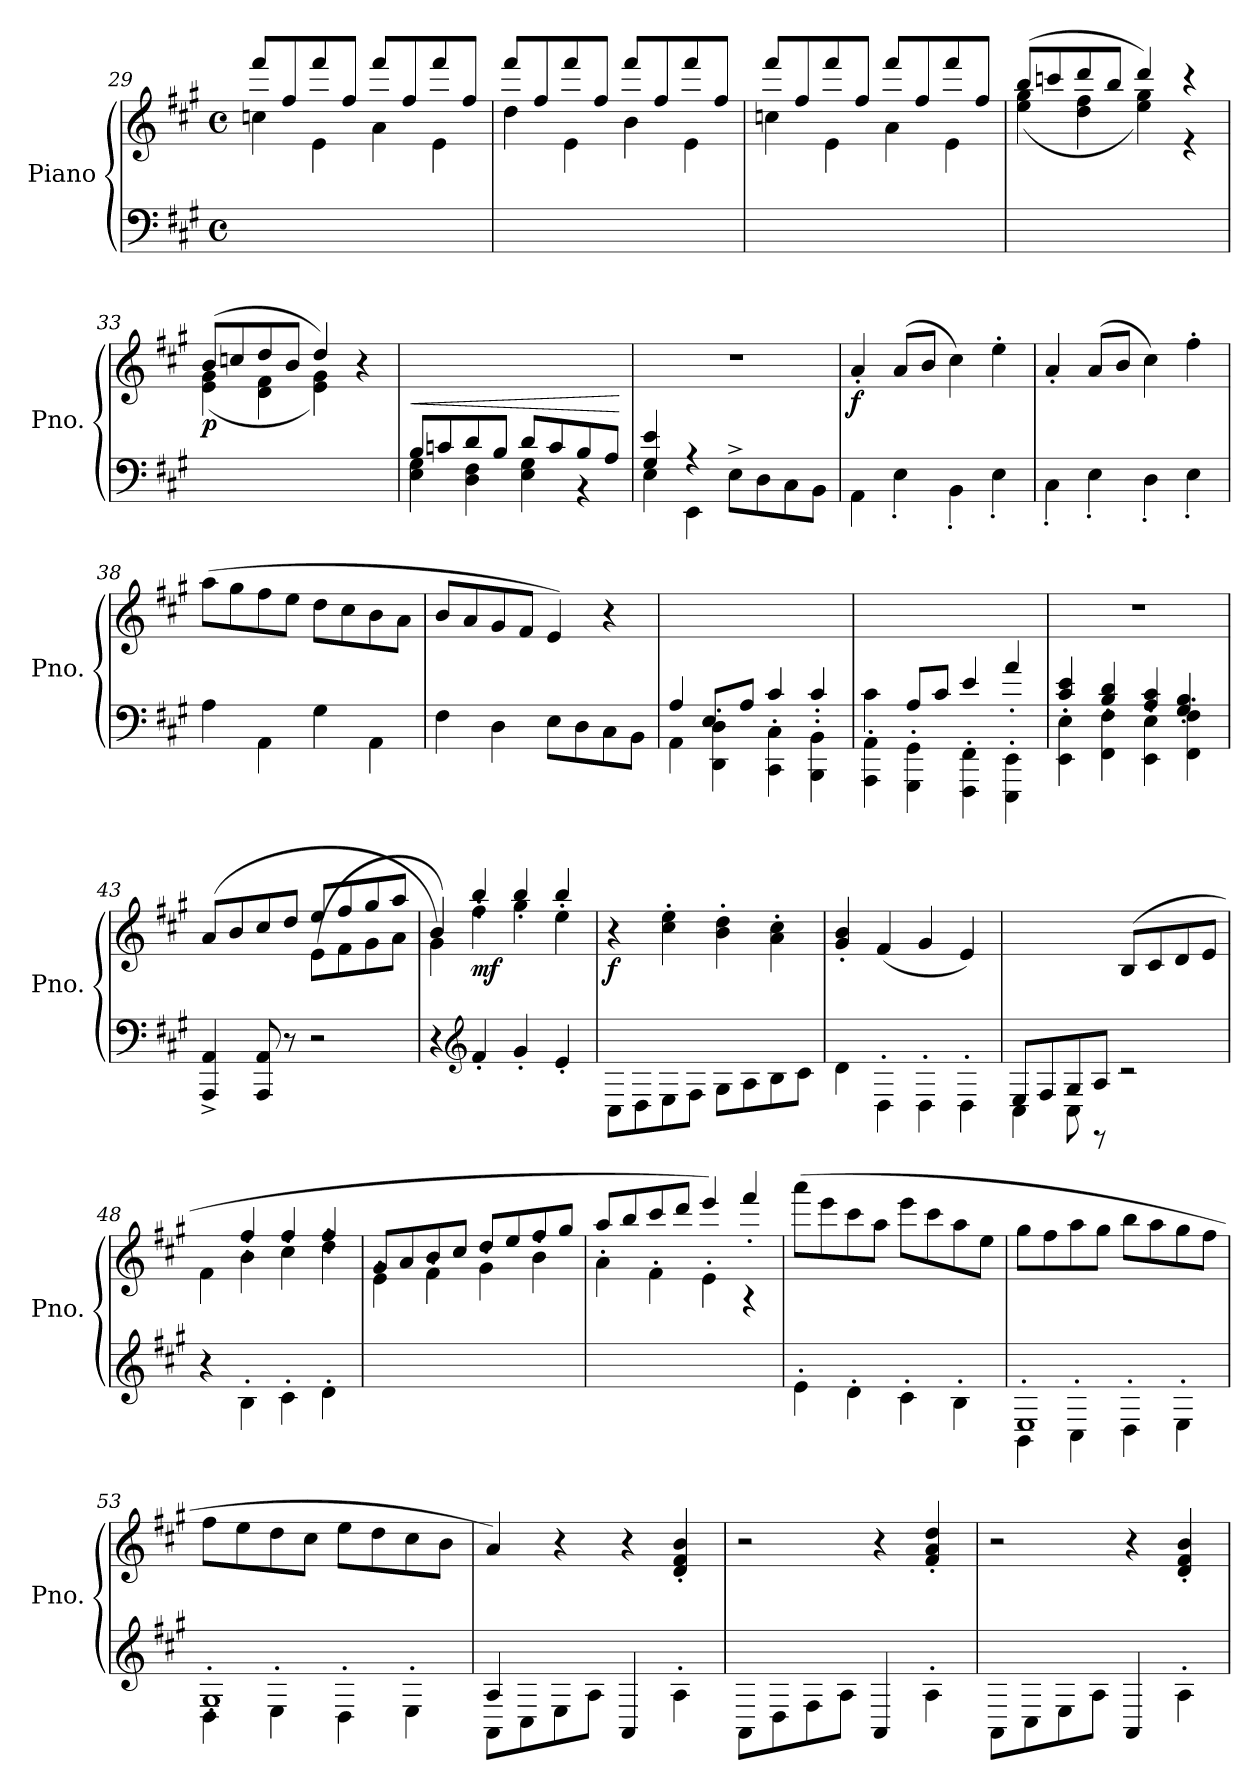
**kern	**kern	**dynam
*part1	*part1	*part1
*staff2	*staff1	*staff1/2
*I"Piano	*	*
*I'Pno.	*	*
*clefF4	*clefG2	*
*k[f#c#g#]	*k[f#c#g#]	*
*M4/4	*M4/4	*
*met(c)	*met(c)	*
=29	=29	=29
*	*^	*
1ryy	8fff#/L	4ccn\	.
.	8ff#/	.	.
.	8fff#/	4e\	.
.	8ff#/J	.	.
.	8fff#/L	4a\	.
.	8ff#/	.	.
.	8fff#/	4e\	.
.	8ff#/J	.	.
=30	=30	=30	=30
1ryy	8fff#/L	4dd\	.
.	8ff#/	.	.
.	8fff#/	4e\	.
.	8ff#/J	.	.
.	8fff#/L	4b\	.
.	8ff#/	.	.
.	8fff#/	4e\	.
.	8ff#/J	.	.
!!LO:PB:g=z	!!
=31	=31	=31	=31
1ryy	8fff#/L	4ccn\	.
.	8ff#/	.	.
.	8fff#/	4e\	.
.	8ff#/J	.	.
.	8fff#/L	4a\	.
.	8ff#/	.	.
.	8fff#/	4e\	.
.	8ff#/J	.	.
=32	=32	=32	=32
1ryy	(>8bb/L	(<4ee\ 4gg#\	.
.	8cccn/	.	.
.	8ddd/	4dd\ 4ff#\	.
.	8bb/J	.	.
.	4ddd/)	4ee\ 4gg#\)	.
.	4r	4r	.
=33	=33	=33	=33
!	!	!	!LO:DY:b
1ryy	(>8b/L	(<4e\ 4g#\	p
.	8ccn/	.	.
.	8dd/	4d\ 4f#\	.
.	8b/J	.	.
.	4dd/)	4e\ 4g#\)	.
.	4r	4ryy	.
=34	=34	=34	=34
*^	*	*	*
!	!	!	!	!LO:HP:b
*	*	*v	*v	*
8B/L	4E\ 4G#\	1reyy	<
8cn/	.	.	.
8d/	4D\ 4F#\	.	.
8B/J	.	.	.
8d/L	4E\ 4G#\	.	.
8c/	.	.	.
8B/	4r	.	.
8A/J	.	.	.
*v	*v	*	*
.	.	[
=35	=35	=35
*^	*	*
4G#/ 4e/	4E\	1r	.
4r	4EE\	.	.
2ryy	8E^\L	.	.
.	8D\	.	.
.	8C#\	.	.
.	8BB\J	.	.
=36	=36	=36	=36
!	!	!	!LO:DY:b
1ryy	4AA\	4a'/	f
.	4E'\	(>8a/L	.
.	.	8b/J	.
.	4BB'\	4cc#\)	.
.	4E'\	4ee'\	.
!!LO:LB:g=z
=37	=37	=37	=37
1ryy	4C#'\	4a'/	.
.	4E'\	(>8a/L	.
.	.	8b/J	.
.	4D'\	4cc#\)	.
.	4E'\	4ff#'\	.
=38	=38	=38	=38
1ryy	4A\	(>8aa\L	.
.	.	8gg#\	.
.	4AA\	8ff#\	.
.	.	8ee\J	.
.	4G#\	8dd\L	.
.	.	8cc#\	.
.	4AA\	8b\	.
.	.	8a\J	.
=39	=39	=39	=39
1ryy	4F#\	8b/L	.
.	.	8a/	.
.	4D\	8g#/	.
.	.	8f#/J	.
.	8E\L	4e/)	.
.	8D\	.	.
.	8C#\	4r	.
.	8BB\J	.	.
=40	=40	=40	=40
4AA\	4A/	1ryy	.
4DD\' 4D\'	8E/L	.	.
.	8A/J	.	.
4CC#\' 4C#\'	4c#/	.	.
4BBB\' 4BB\'	4c#'/	.	.
=41	=41	=41	=41
4AAA\' 4AA\'	4c#\	1ryy	.
4GGG#\' 4GG#\'	8A/L	.	.
.	8c#/J	.	.
4FFF#\' 4FF#\'	4e/	.	.
4EEE\' 4EE\'	4a'/	.	.
=42	=42	=42	=42
4EE\' 4E\'	4c#/' 4e/'	1r	.
4FF#\' 4F#\'	4B/' 4d/'	.	.
4EE\' 4E\'	4A/' 4c#/'	.	.
4FF#\' 4F#\'	4G#/' 4B/'	.	.
*v	*v	*	*
!!LO:LB:g=z
=43	=43	=43
*	*^	*
4AAA/^ 4AA/^	(>8a/L	4ryy	.
.	8b/	.	.
8AAA/ 8AA/	8cc#/	4ryy	.
8r	8dd/J	.	.
2r	8ee/L	(<8e\L	.
.	8ff#/	8f#\	.
.	8gg#/	8g#\	.
.	8aa/J	8a\J	.
=44	=44	=44	=44
4r	4g#\)	4b/)	.
*clefG2	*	*	*
!	!	!	!LO:DY:b
4f#'/	4ff#'\	4bb'/	mf
4g#'/	4gg#'\	4bb'/	.
4e'/	4ee'\	4bb'/	.
=45	=45	=45	=45
!	!	!	!LO:DY:b
*	*v	*v	*
8C#\L	4r	f
8D\	.	.
8E\	4cc#\' 4ee\'	.
8F#\J	.	.
8G#\L	4b\' 4dd\'	.
8A\	.	.
8B\	4a\' 4cc#\'	.
8c#\J	.	.
=46	=46	=46
4d\	4g#/' 4b/'	.
4D'\	(<4f#/	.
4D'\	4g#/	.
4D'\	4e/)	.
=47	=47	=47
*^	*	*
4C#\	(>8E/L	4ryy	.
.	8F#/	.	.
8C#\	8G#/	4ryy	.
8rEE	8A/J	.	.
2ryy	2rc	(8B/L	.
.	.	8c#/	.
.	.	8d/	.
.	.	8e/J	.
*v	*v	*	*
=48	=48	=48
*	*^	*
4r	4f#\	4ryy	.
4B'\	4b'\	4ff#'/	.
4c#'\	4cc#'\	4ff#'/	.
4d'\	4dd'\	4ff#'/	.
!!LO:LB:g=z	!!
=49	=49	=49	=49
1ryy	4e'\	8g#/L	.
.	.	8a/	.
.	4f#'\	8b/	.
.	.	8cc#/J	.
.	4g#'\	8dd/L	.
.	.	8ee/	.
.	4b'\	8ff#/	.
.	.	8gg#/J	.
=50	=50	=50	=50
1ryy	4a'\	8aa/L	.
.	.	8bb/	.
.	4f#'\	8ccc#/	.
.	.	8ddd/J	.
.	4e'\	4eee/)	.
.	4rA	4fff#'/	.
*	*v	*v	*
=51	=51	=51
4e'\	(>8aaa\L	.
.	8eee\	.
4d'\	8ccc#\	.
.	8aa\J	.
4c#'\	8eee\L	.
.	8ccc#\	.
4B'\	8aa\	.
.	8ee\J	.
=52	=52	=52
*^	*	*
4BB'\	1E	8gg#\L	.
.	.	8ff#\	.
4C#'\	.	8aa\	.
.	.	8gg#\J	.
4D'\	.	8bb\L	.
.	.	8aa\	.
4E'\	.	8gg#\	.
.	.	8ff#\J	.
=53	=53	=53	=53
4D'\	1G#'	8ff#\L	.
.	.	8ee\	.
4E'\	.	8dd\	.
.	.	8cc#\J	.
4D'\	.	8ee\L	.
.	.	8dd\	.
4E'\	.	8cc#\	.
.	.	8b\J	.
!!LO:LB:g=z
=54	=54	=54	=54
8AA\L	4A/	4a/)	.
8C#\	.	.	.
8E\	4ryy	4r	.
8A\J	.	.	.
4AA/	2ryy	4r	.
4A'\	.	4d/' 4f#/' 4b/'	.
*v	*v	*	*
=55	=55	=55
8AA\L	2r	.
8D\	.	.
8F#\	.	.
8A\J	.	.
4AA/	4r	.
4A'\	4f#/' 4a/' 4dd/'	.
=56	=56	=56
8AA\L	2r	.
8C#\	.	.
8E\	.	.
8A\J	.	.
4AA/	4r	.
4A'\	4d/' 4f#/' 4b/'	.
=	=	=
*-	*-	*-
